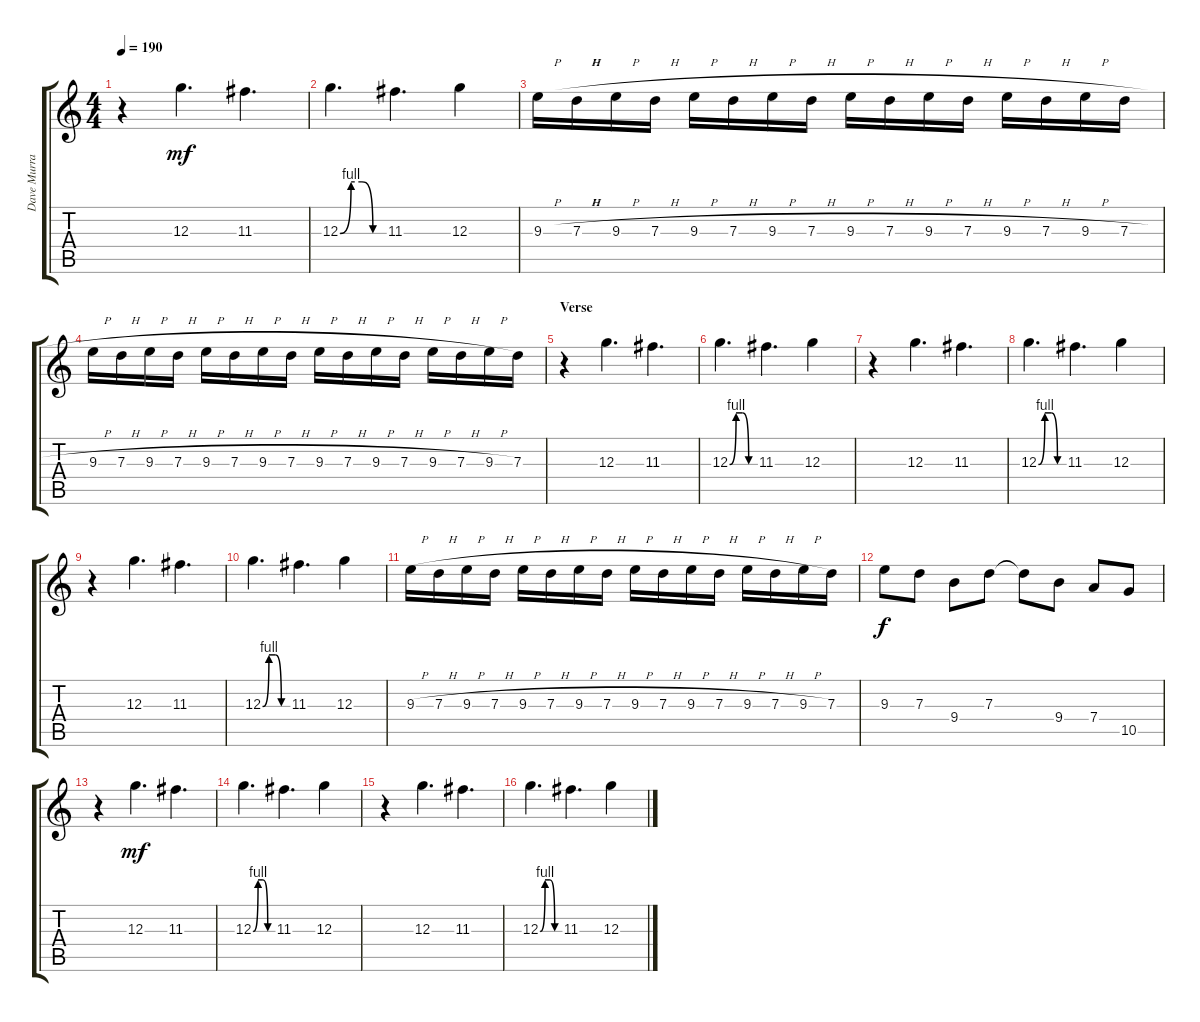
\track ("Dave Murray" "Dave Murra") {instrument overdrivenguitar}
\staff {score tabs}
\tuning (E4 B3 G3 D3 A2 E2) {hide}
\ts (4 4)
\tempo 190
\clef g2
\ks c
r.4{dy mf} 12.3.4{d} 11.3.4{d} |
12.3{be (custom 0 0 15 4 30 4 45 0 60 0)}.4{d} 11.3.4{d} 12.3.4 |
9.3{h}.16 7.3{h}.16 9.3{h}.16 7.3{h}.16 9.3{h}.16 7.3{h}.16 9.3{h}.16 7.3{h}.16 9.3{h}.16 7.3{h}.16 9.3{h}.16 7.3{h}.16 9.3{h}.16 7.3{h}.16 9.3{h}.16 7.3{h}.16 |
9.3{h}.16 7.3{h}.16 9.3{h}.16 7.3{h}.16 9.3{h}.16 7.3{h}.16 9.3{h}.16 7.3{h}.16 9.3{h}.16 7.3{h}.16 9.3{h}.16 7.3{h}.16 9.3{h}.16 7.3{h}.16 9.3{h}.16 7.3.16 |
\section ("" "Verse ")
r.4 12.3.4{d} 11.3.4{d} |
12.3{be (custom 0 0 15 4 30 4 45 0 60 0)}.4{d} 11.3.4{d} 12.3.4 |
r.4 12.3.4{d} 11.3.4{d} |
12.3{be (custom 0 0 15 4 30 4 45 0 60 0)}.4{d} 11.3.4{d} 12.3.4 |
r.4 12.3.4{d} 11.3.4{d} |
12.3{be (custom 0 0 15 4 30 4 45 0 60 0)}.4{d} 11.3.4{d} 12.3.4 |
9.3{h}.16 7.3{h}.16 9.3{h}.16 7.3{h}.16 9.3{h}.16 7.3{h}.16 9.3{h}.16 7.3{h}.16 9.3{h}.16 7.3{h}.16 9.3{h}.16 7.3{h}.16 9.3{h}.16 7.3{h}.16 9.3{h}.16 7.3.16 |
9.3.8{dy f} 7.3.8 9.4.8 7.3.8 7.3{t}.8 9.4.8 7.4.8 10.5.8 |
r.4 12.3.4{d dy mf} 11.3.4{d} |
12.3{be (custom 0 0 15 4 30 4 45 0 60 0)}.4{d} 11.3.4{d} 12.3.4 |
r.4 12.3.4{d} 11.3.4{d} |
12.3{be (custom 0 0 15 4 30 4 45 0 60 0)}.4{d} 11.3.4{d} 12.3.4
